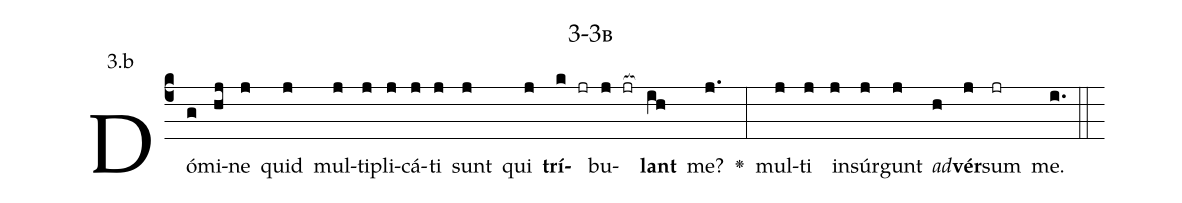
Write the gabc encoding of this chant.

name: 3-3b;
annotation: 3.b;
%%
(c4)Dó(g)mi(hj)ne(j) quid(j) mul(j)ti(j)pli(j)cá(j)ti(j) sunt(j) qui(j) <b>trí</b>(k jr)bu(j jr[ocb:1{])<b>lant</b>(ih[ocb:0}]) me?(j.) <v>\greheightstar</v>(:) mul(j)ti(j) in(j)súr(j)gunt(j) <i>ad</i>(h)<b>vér</b>(j)sum(jr) me.(i.) (::)


%E(j) u(j) o(j) u(h) a(j) e.(i.) (::)
